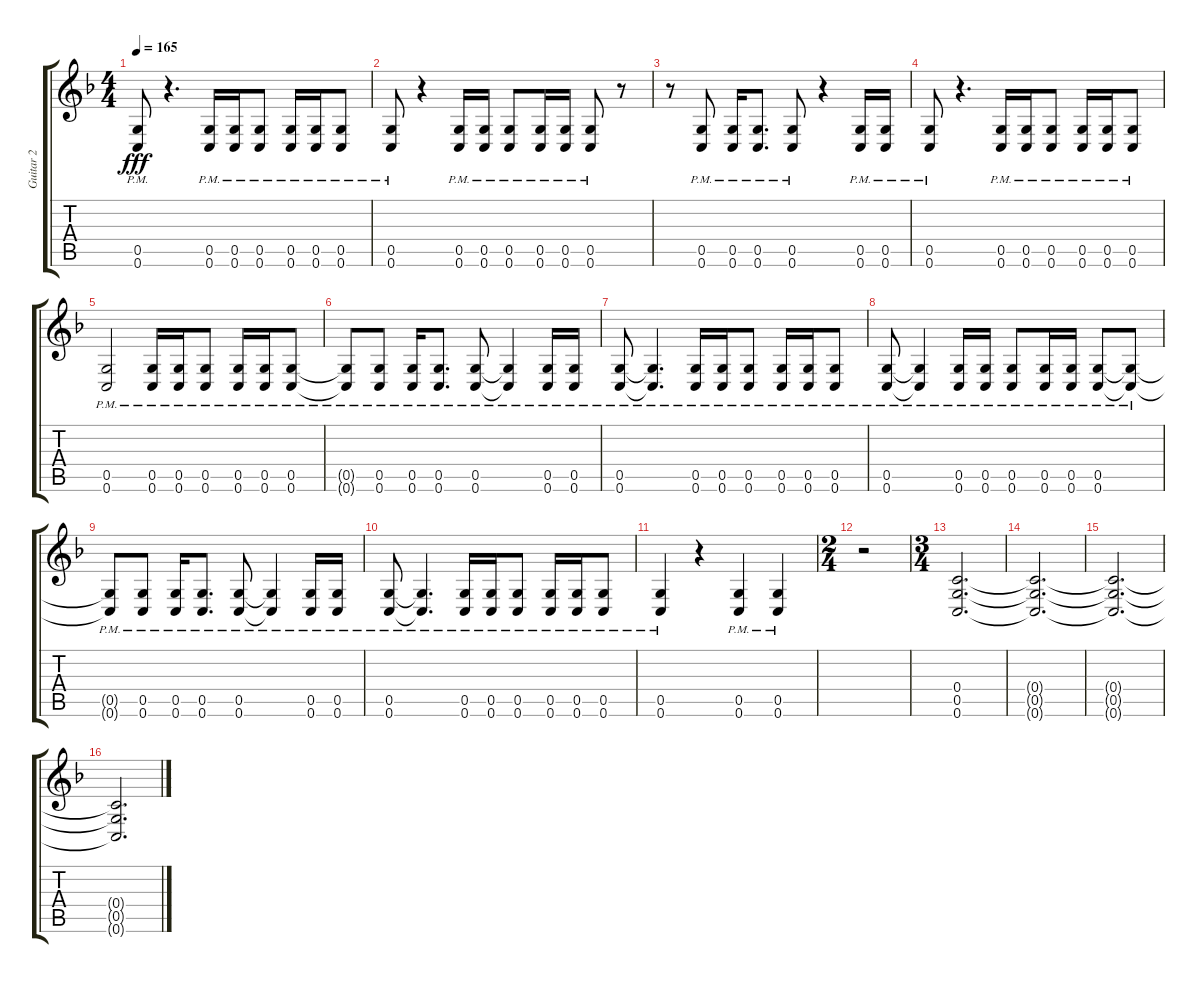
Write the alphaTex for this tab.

\track ("Guitar 2" "Guitar 2") {instrument distortionguitar}
\staff {score tabs}
\tuning (D4 A3 F3 C3 G2 C2) {hide}
\ts (4 4)
\tempo 165
\clef g2
\ks f
(0.5{pm} 0.6{pm}).8{dy fff} r.4{d} (0.5{pm} 0.6{pm}).16 (0.5{pm} 0.6{pm}).16 (0.5{pm} 0.6{pm}).8 (0.5{pm} 0.6{pm}).16 (0.5{pm} 0.6{pm}).16 (0.5{pm} 0.6{pm}).8 |
(0.5{pm} 0.6{pm}).8 r.4 (0.5{pm} 0.6{pm}).16 (0.5{pm} 0.6{pm}).16 (0.5{pm} 0.6{pm}).8 (0.5{pm} 0.6{pm}).16 (0.5{pm} 0.6{pm}).16 (0.5{pm} 0.6{pm}).8 r.8 |
r.8 (0.5{pm} 0.6{pm}).8 (0.5{pm} 0.6{pm}).16 (0.5{pm} 0.6{pm}).8{d} (0.5{pm} 0.6{pm}).8 r.4 (0.5{pm} 0.6{pm}).16 (0.5{pm} 0.6{pm}).16 |
(0.5{pm} 0.6{pm}).8 r.4{d} (0.5{pm} 0.6{pm}).16 (0.5{pm} 0.6{pm}).16 (0.5{pm} 0.6{pm}).8 (0.5{pm} 0.6{pm}).16 (0.5{pm} 0.6{pm}).16 (0.5{pm} 0.6{pm}).8 |
(0.5{pm} 0.6{pm}).2 (0.5{pm} 0.6{pm}).16 (0.5{pm} 0.6{pm}).16 (0.5{pm} 0.6{pm}).8 (0.5{pm} 0.6{pm}).16 (0.5{pm} 0.6{pm}).16 (0.5{pm} 0.6{pm}).8 |
(0.5{pm t} 0.6{pm t}).8 (0.5{pm} 0.6{pm}).8 (0.5{pm} 0.6{pm}).16 (0.5{pm} 0.6{pm}).8{d} (0.5{pm} 0.6{pm}).8 (0.5{pm t} 0.6{pm t}).4 (0.5{pm} 0.6{pm}).16 (0.5{pm} 0.6{pm}).16 |
(0.5{pm} 0.6{pm}).8 (0.5{pm t} 0.6{pm t}).4{d} (0.5{pm} 0.6{pm}).16 (0.5{pm} 0.6{pm}).16 (0.5{pm} 0.6{pm}).8 (0.5{pm} 0.6{pm}).16 (0.5{pm} 0.6{pm}).16 (0.5{pm} 0.6{pm}).8 |
(0.5{pm} 0.6{pm}).8 (0.5{pm t} 0.6{pm t}).4 (0.5{pm} 0.6{pm}).16 (0.5{pm} 0.6{pm}).16 (0.5{pm} 0.6{pm}).8 (0.5{pm} 0.6{pm}).16 (0.5{pm} 0.6{pm}).16 (0.5{pm} 0.6{pm}).8 (0.5{pm t} 0.6{pm t}).8 |
(0.5{pm t} 0.6{pm t}).8 (0.5{pm} 0.6{pm}).8 (0.5{pm} 0.6{pm}).16 (0.5{pm} 0.6{pm}).8{d} (0.5{pm} 0.6{pm}).8 (0.5{pm t} 0.6{pm t}).4 (0.5{pm} 0.6{pm}).16 (0.5{pm} 0.6{pm}).16 |
(0.5{pm} 0.6{pm}).8 (0.5{pm t} 0.6{pm t}).4{d} (0.5{pm} 0.6{pm}).16 (0.5{pm} 0.6{pm}).16 (0.5{pm} 0.6{pm}).8 (0.5{pm} 0.6{pm}).16 (0.5{pm} 0.6{pm}).16 (0.5{pm} 0.6{pm}).8 |
(0.5{pm} 0.6{pm}).4 r.4 (0.5{pm} 0.6{pm}).4 (0.5{pm} 0.6{pm}).4 |
\ts (2 4)
r.2 |
\ts (3 4)
(0.4 0.5 0.6).2{d} |
(0.4{t} 0.5{t} 0.6{t}).2{d} |
(0.4{t} 0.5{t} 0.6{t}).2{d} |
(0.4{t} 0.5{t} 0.6{t}).2{d}
